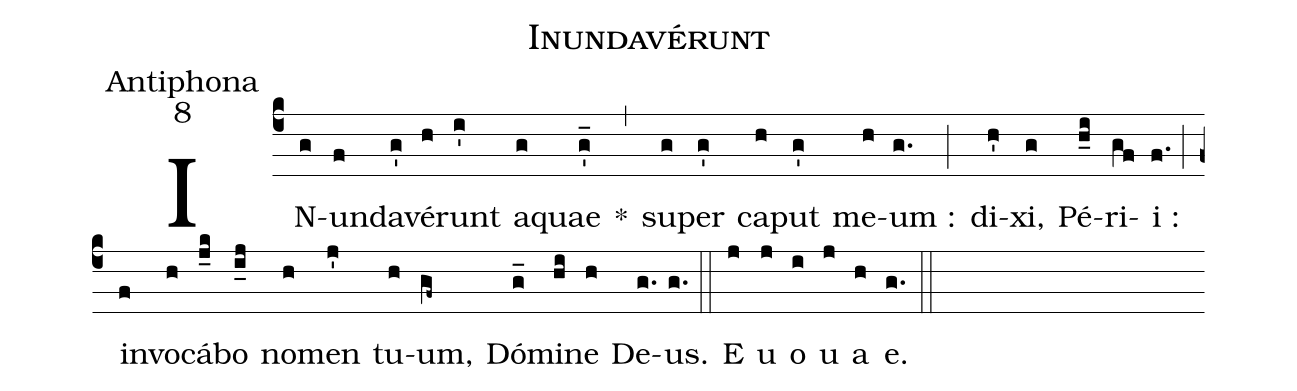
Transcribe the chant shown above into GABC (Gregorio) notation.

name:Inundavérunt;
office-part:Antiphona;
mode:8;
%%
(c4) IN(g)un(f)da(g')vé(h)runt(i') a(g)quae(g'_) *(,) su(g)per(g') ca(h)put(g') me(h)um :(g.) (;) di(h')xi,(g) Pé(h_i)ri(gf)i :(f.) (;) in(f)vo(h)cá(j_k)bo(i_j) no(h)men(j') tu(h)um,(gf~) Dó(g_)mi(hi)ne(h) De(g.)us.(g.) (::) E(j) u(j) o(i) u(j) a(h) e.(g.) (::)
